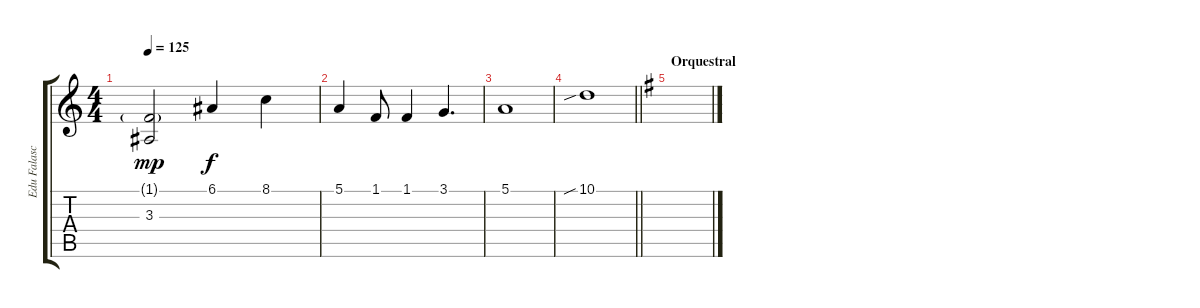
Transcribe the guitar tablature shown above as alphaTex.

\track ("Edu Falaschi" "Edu Falasc") {instrument clarinet}
\staff {score tabs}
\tuning (E4 B3 G3 D3 A2 E2) {hide}
\ts (4 4)
\tempo 125
\clef g2
\ks c
(1.1{g} 3.3{t}).2{dy mp} 6.1.4{dy f} 8.1.4 |
5.1.4 1.1.8 1.1.4 3.1.4{d} |
5.1.1 |
\barLineRight lightlight
10.1{sib}.1 |
\section ("" "Orquestral")
\ks eminor
